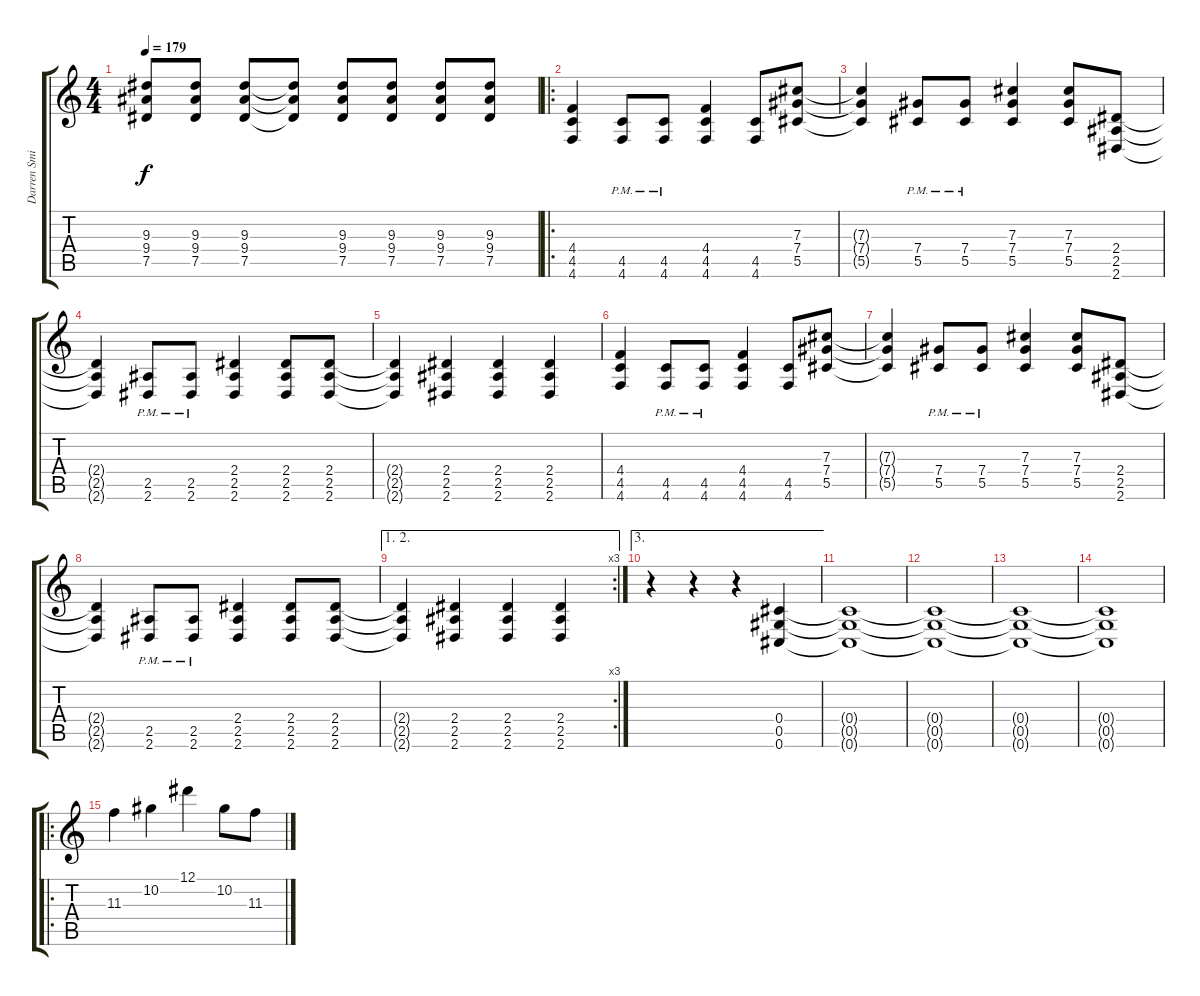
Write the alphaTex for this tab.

\track ("Darren Smith" "Darren Smi") {instrument overdrivenguitar}
\staff {score tabs}
\tuning (Eb4 Bb3 Gb3 Db3 Ab2 Db2) {hide}
\ts (4 4)
\tempo 179
\clef g2
\ks c
(9.3 9.4 7.5).8{dy f} (9.3 9.4 7.5).8 (9.3 9.4 7.5).8 (9.3{t} 9.4{t} 7.5{t}).8 (9.3 9.4 7.5).8 (9.3 9.4 7.5).8 (9.3 9.4 7.5).8 (9.3 9.4 7.5).8 |
\ro
(4.4 4.5 4.6).4 (4.5{pm} 4.6{pm}).8 (4.5{pm} 4.6{pm}).8 (4.4 4.5 4.6).4 (4.5 4.6).8 (7.3 7.4 5.5).8 |
(7.3{t} 7.4{t} 5.5{t}).4 (7.4{pm} 5.5{pm}).8 (7.4{pm} 5.5{pm}).8 (7.3 7.4 5.5).4 (7.3 7.4 5.5).8 (2.4 2.5 2.6).8 |
(2.4{t} 2.5{t} 2.6{t}).4 (2.5{pm} 2.6{pm}).8 (2.5{pm} 2.6{pm}).8 (2.4 2.5 2.6).4 (2.4 2.5 2.6).8 (2.4 2.5 2.6).8 |
(2.4{t} 2.5{t} 2.6{t}).4 (2.4 2.5 2.6).4 (2.4 2.5 2.6).4 (2.4 2.5 2.6).4 |
(4.4 4.5 4.6).4 (4.5{pm} 4.6{pm}).8 (4.5{pm} 4.6{pm}).8 (4.4 4.5 4.6).4 (4.5 4.6).8 (7.3 7.4 5.5).8 |
(7.3{t} 7.4{t} 5.5{t}).4 (7.4{pm} 5.5{pm}).8 (7.4{pm} 5.5{pm}).8 (7.3 7.4 5.5).4 (7.3 7.4 5.5).8 (2.4 2.5 2.6).8 |
(2.4{t} 2.5{t} 2.6{t}).4 (2.5{pm} 2.6{pm}).8 (2.5{pm} 2.6{pm}).8 (2.4 2.5 2.6).4 (2.4 2.5 2.6).8 (2.4 2.5 2.6).8 |
\ae (1 2)
\rc 3
(2.4{t} 2.5{t} 2.6{t}).4 (2.4 2.5 2.6).4 (2.4 2.5 2.6).4 (2.4 2.5 2.6).4 |
\ae 3
r.4 r.4 r.4 (0.4 0.5 0.6).4 |
(0.4{t} 0.5{t} 0.6{t}).1 |
(0.4{t} 0.5{t} 0.6{t}).1 |
(0.4{t} 0.5{t} 0.6{t}).1 |
(0.4{t} 0.5{t} 0.6{t}).1 |
\ro
11.3.4 10.2.4 12.1.4 10.2.8 11.3.8
